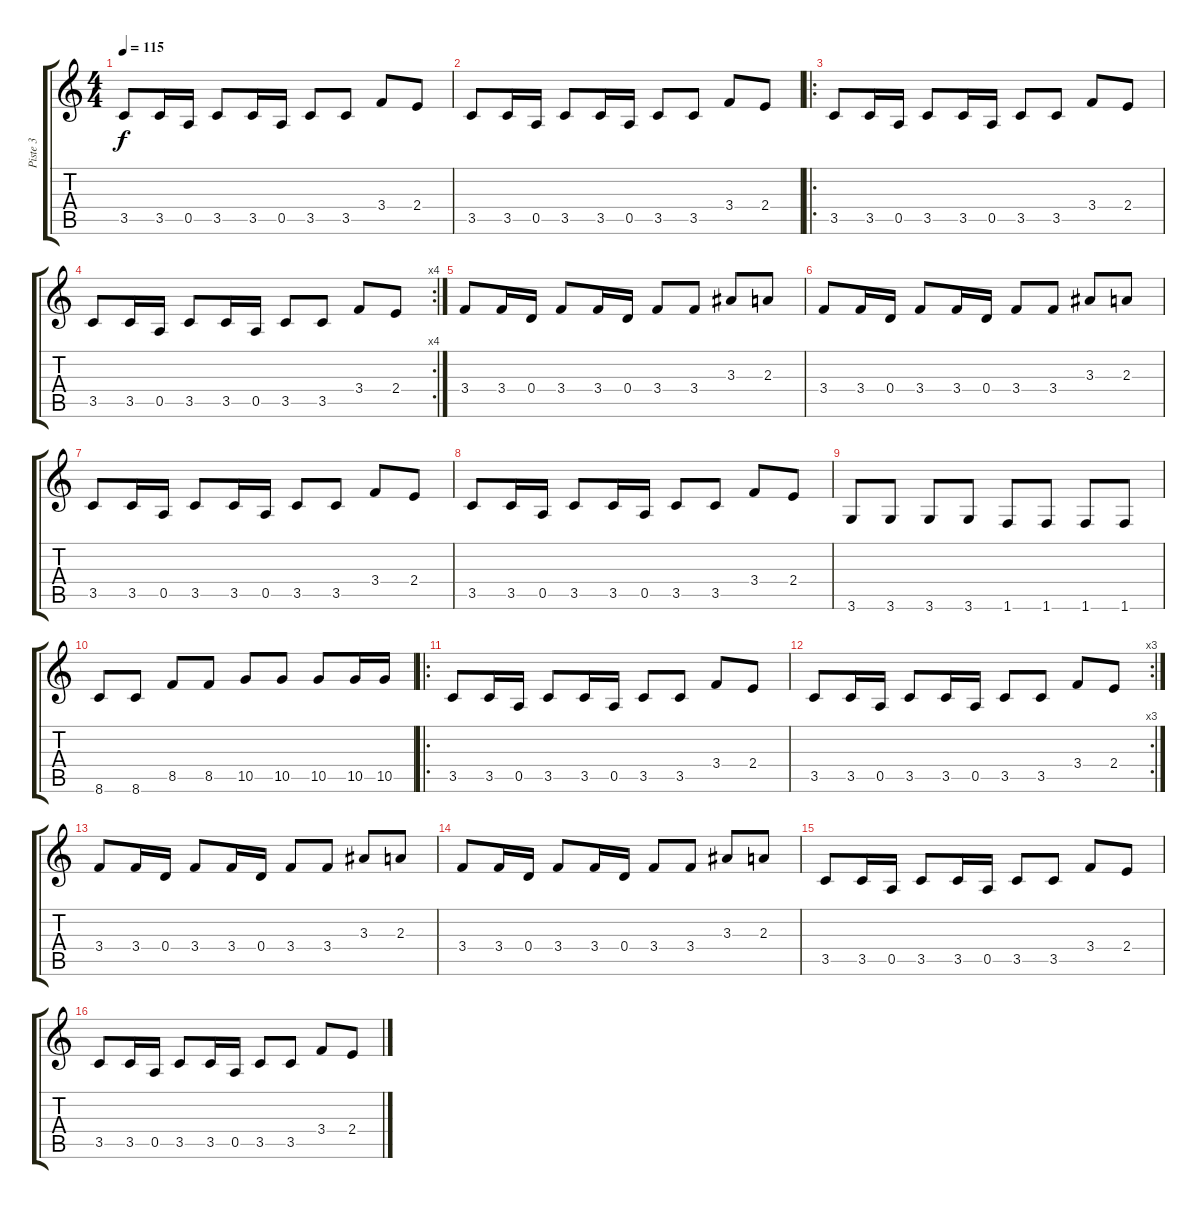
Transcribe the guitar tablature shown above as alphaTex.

\track ("Piste 3" "Piste 3") {instrument electricbassfinger}
\staff {score tabs}
\tuning (E4 B3 G3 D3 A2 E2) {hide}
\ts (4 4)
\tempo 115
\clef g2
\ks c
3.5.8{dy f instrument electricbassfinger} 3.5.16 0.5.16 3.5.8 3.5.16 0.5.16 3.5.8 3.5.8 3.4.8 2.4.8 |
3.5.8 3.5.16 0.5.16 3.5.8 3.5.16 0.5.16 3.5.8 3.5.8 3.4.8 2.4.8 |
\ro
3.5.8 3.5.16 0.5.16 3.5.8 3.5.16 0.5.16 3.5.8 3.5.8 3.4.8 2.4.8 |
\rc 4
3.5.8 3.5.16 0.5.16 3.5.8 3.5.16 0.5.16 3.5.8 3.5.8 3.4.8 2.4.8 |
3.4.8 3.4.16 0.4.16 3.4.8 3.4.16 0.4.16 3.4.8 3.4.8 3.3.8 2.3.8 |
3.4.8 3.4.16 0.4.16 3.4.8 3.4.16 0.4.16 3.4.8 3.4.8 3.3.8 2.3.8 |
3.5.8 3.5.16 0.5.16 3.5.8 3.5.16 0.5.16 3.5.8 3.5.8 3.4.8 2.4.8 |
3.5.8 3.5.16 0.5.16 3.5.8 3.5.16 0.5.16 3.5.8 3.5.8 3.4.8 2.4.8 |
3.6.8 3.6.8 3.6.8 3.6.8 1.6.8 1.6.8 1.6.8 1.6.8 |
8.6.8 8.6.8 8.5.8 8.5.8 10.5.8 10.5.8 10.5.8 10.5.16 10.5.16 |
\ro
3.5.8 3.5.16 0.5.16 3.5.8 3.5.16 0.5.16 3.5.8 3.5.8 3.4.8 2.4.8 |
\rc 3
3.5.8 3.5.16 0.5.16 3.5.8 3.5.16 0.5.16 3.5.8 3.5.8 3.4.8 2.4.8 |
3.4.8 3.4.16 0.4.16 3.4.8 3.4.16 0.4.16 3.4.8 3.4.8 3.3.8 2.3.8 |
3.4.8 3.4.16 0.4.16 3.4.8 3.4.16 0.4.16 3.4.8 3.4.8 3.3.8 2.3.8 |
3.5.8 3.5.16 0.5.16 3.5.8 3.5.16 0.5.16 3.5.8 3.5.8 3.4.8 2.4.8 |
3.5.8 3.5.16 0.5.16 3.5.8 3.5.16 0.5.16 3.5.8 3.5.8 3.4.8 2.4.8
